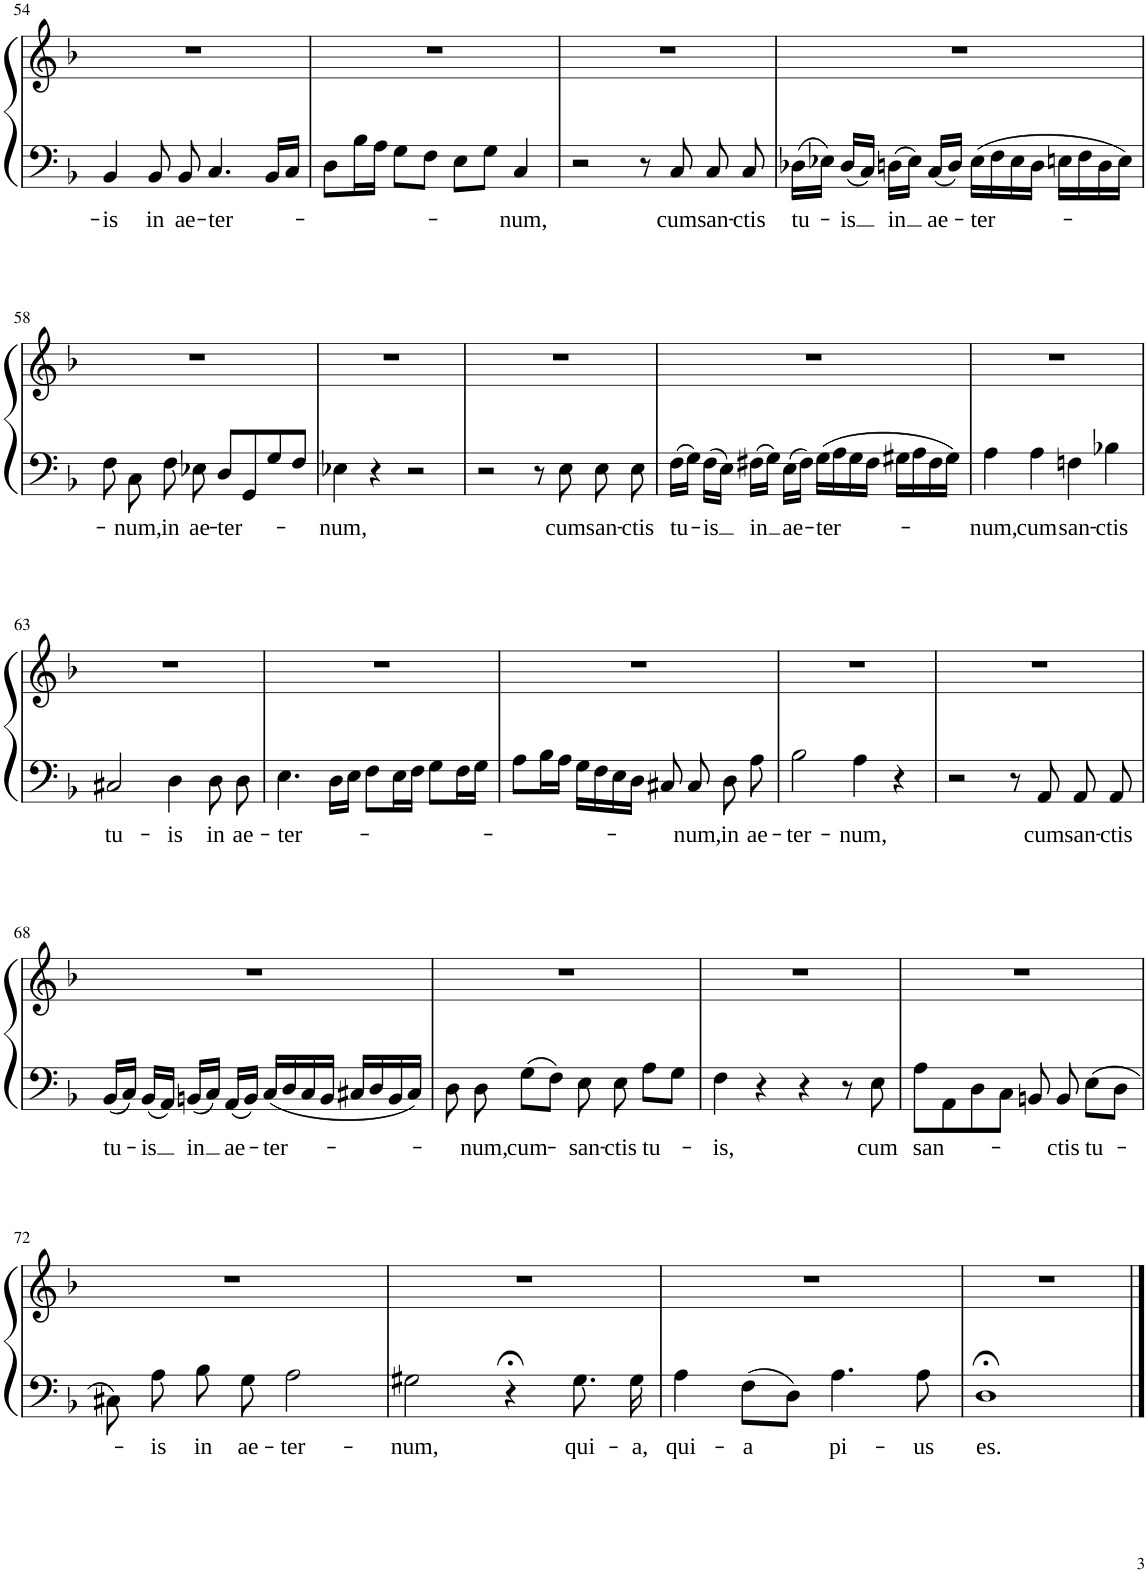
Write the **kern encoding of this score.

**kern	**text	**kern
*part1	*part1	*part1
*staff2	*staff2	*staff1
*I"Piano	*	*
*I'Pno.	*	*
!!LO:PB:g=z
*clefF4	*	*clefG2
*k[b-]	*	*k[b-]
*M4/4	*	*M4/4
*met(c)	*	*met(c)
=54	=54	=54
!	!LO:LY:b	!
4BB-/	-is	1r
!	!LO:LY:b	!
8BB-/	in	.
!	!LO:LY:b	!
8BB-/	ae-	.
!	!LO:LY:b	!
4.C/	-ter-	.
16BB-/LL	.	.
16C/JJ	.	.
=55	=55	=55
8D\L	.	1r
16B-\L	.	.
16A\JJ	.	.
8G\L	.	.
8F\J	.	.
8E\L	.	.
8G\J	.	.
!	!LO:LY:b	!
4C/	-num,	.
=56	=56	=56
2r	.	1r
8r	.	.
!	!LO:LY:b	!
8C/	cum	.
!	!LO:LY:b	!
8C/	san-	.
!	!LO:LY:b	!
8C/	-ctis	.
=57	=57	=57
!	!LO:LY:b	!
16D-X\LL	tu-	1r
16E-X\JJ	.	.
!	!LO:LY:b	!
16D-/LL	-is	.
16C/JJ	.	.
!	!LO:LY:b	!
16Dn\LL	in	.
16E-\JJ	.	.
!	!LO:LY:b	!
16C/LL	ae-	.
16D/JJ	.	.
!	!LO:LY:b	!
16E-\LL	-ter-	.
16F\	.	.
16E-\	.	.
16D\JJ	.	.
16En\LL	.	.
16F\	.	.
16D\	.	.
16E\JJ	.	.
!!LO:LB:g=z
=58	=58	=58
8F\	.	1r
!	!LO:LY:b	!
8C\	-num,	.
!	!LO:LY:b	!
8F\	in	.
!	!LO:LY:b	!
8E-X\	ae-	.
!	!LO:LY:b	!
8D/L	-ter-	.
8GG/	.	.
8G/	.	.
8F/J	.	.
=59	=59	=59
!	!LO:LY:b	!
4E-X\	-num,	1r
4r	.	.
2r	.	.
=60	=60	=60
2r	.	1r
8r	.	.
!	!LO:LY:b	!
8E\	cum	.
!	!LO:LY:b	!
8E\	san-	.
!	!LO:LY:b	!
8E\	-ctis	.
=61	=61	=61
!	!LO:LY:b	!
16F\LL	tu-	1r
16G\JJ	.	.
!	!LO:LY:b	!
16F\LL	-is	.
16E\JJ	.	.
!	!LO:LY:b	!
16F#X\LL	in	.
16G\JJ	.	.
!	!LO:LY:b	!
16E\LL	ae-	.
16F#\JJ	.	.
!	!LO:LY:b	!
16G\LL	-ter-	.
16A\	.	.
16G\	.	.
16F#\JJ	.	.
16G#X\LL	.	.
16A\	.	.
16F#\	.	.
16G#\JJ	.	.
=62	=62	=62
!	!LO:LY:b	!
4A\	-num,	1r
!	!LO:LY:b	!
4A\	cum	.
!	!LO:LY:b	!
4Fn\	san-	.
!	!LO:LY:b	!
4B-X\	-ctis	.
!!LO:LB:g=z
=63	=63	=63
!	!LO:LY:b	!
2C#X/	tu-	1r
!	!LO:LY:b	!
4D\	-is	.
!	!LO:LY:b	!
8D\	in	.
!	!LO:LY:b	!
8D\	ae-	.
=64	=64	=64
!	!LO:LY:b	!
4.E\	-ter-	1r
16D\LL	.	.
16E\JJ	.	.
8F\L	.	.
16E\L	.	.
16F\JJ	.	.
8G\L	.	.
16F\L	.	.
16G\JJ	.	.
=65	=65	=65
8A\L	.	1r
16B-\L	.	.
16A\JJ	.	.
16G\LL	.	.
16F\	.	.
16E\	.	.
16D\JJ	.	.
8C#X/	.	.
!	!LO:LY:b	!
8C#/	-num,	.
!	!LO:LY:b	!
8D\	in	.
!	!LO:LY:b	!
8A\	ae-	.
=66	=66	=66
!	!LO:LY:b	!
2B-\	-ter-	1r
!	!LO:LY:b	!
4A\	-num,	.
4r	.	.
=67	=67	=67
2r	.	1r
8r	.	.
!	!LO:LY:b	!
8AA/	cum	.
!	!LO:LY:b	!
8AA/	san-	.
!	!LO:LY:b	!
8AA/	-ctis	.
!!LO:LB:g=z
=68	=68	=68
!	!LO:LY:b	!
16BB-/LL	tu-	1r
16C/JJ	.	.
!	!LO:LY:b	!
16BB-/LL	-is	.
16AA/JJ	.	.
!	!LO:LY:b	!
16BBn/LL	in	.
16C/JJ	.	.
!	!LO:LY:b	!
16AA/LL	ae-	.
16BB/JJ	.	.
!	!LO:LY:b	!
16C/LL	-ter-	.
16D/	.	.
16C/	.	.
16BB/JJ	.	.
16C#X/LL	.	.
16D/	.	.
16BB/	.	.
16C#/JJ	.	.
=69	=69	=69
8D\	.	1r
!	!LO:LY:b	!
8D\	-num,	.
!	!LO:LY:b	!
8G\L	cum-	.
8F\J	.	.
!	!LO:LY:b	!
8E\	-san-	.
!	!LO:LY:b	!
8E\	-ctis	.
!	!LO:LY:b	!
8A\L	tu-	.
8G\J	.	.
=70	=70	=70
!	!LO:LY:b	!
4F\	-is,	1r
4r	.	.
4r	.	.
8r	.	.
!	!LO:LY:b	!
8E\	cum	.
=71	=71	=71
!	!LO:LY:b	!
8A\L	san-	1r
8AA\	.	.
8D\	.	.
8C\J	.	.
8BBn/	.	.
!	!LO:LY:b	!
8BB/	-ctis	.
!	!LO:LY:b	!
8E\L	tu-	.
8D\J	.	.
!!LO:LB:g=z
=72	=72	=72
8C#X\	.	1r
!	!LO:LY:b	!
8A\	-is	.
!	!LO:LY:b	!
8B-\	in	.
!	!LO:LY:b	!
8G\	ae-	.
!	!LO:LY:b	!
2A\	-ter-	.
=73	=73	=73
!	!LO:LY:b	!
2G#X\	-num,	1r
4r;<	.	.
!	!LO:LY:b	!
8.G#\	qui-	.
!	!LO:LY:b	!
16G#\	-a,	.
=74	=74	=74
!	!LO:LY:b	!
4A\	qui-	1r
!	!LO:LY:b	!
8F\L	-a	.
8D\J	.	.
!	!LO:LY:b	!
4.A\	pi-	.
!	!LO:LY:b	!
8A\	-us	.
=75	=75	=75
!	!LO:LY:b	!
1D;<	es.	1r
==	==	==
*-	*-	*-
